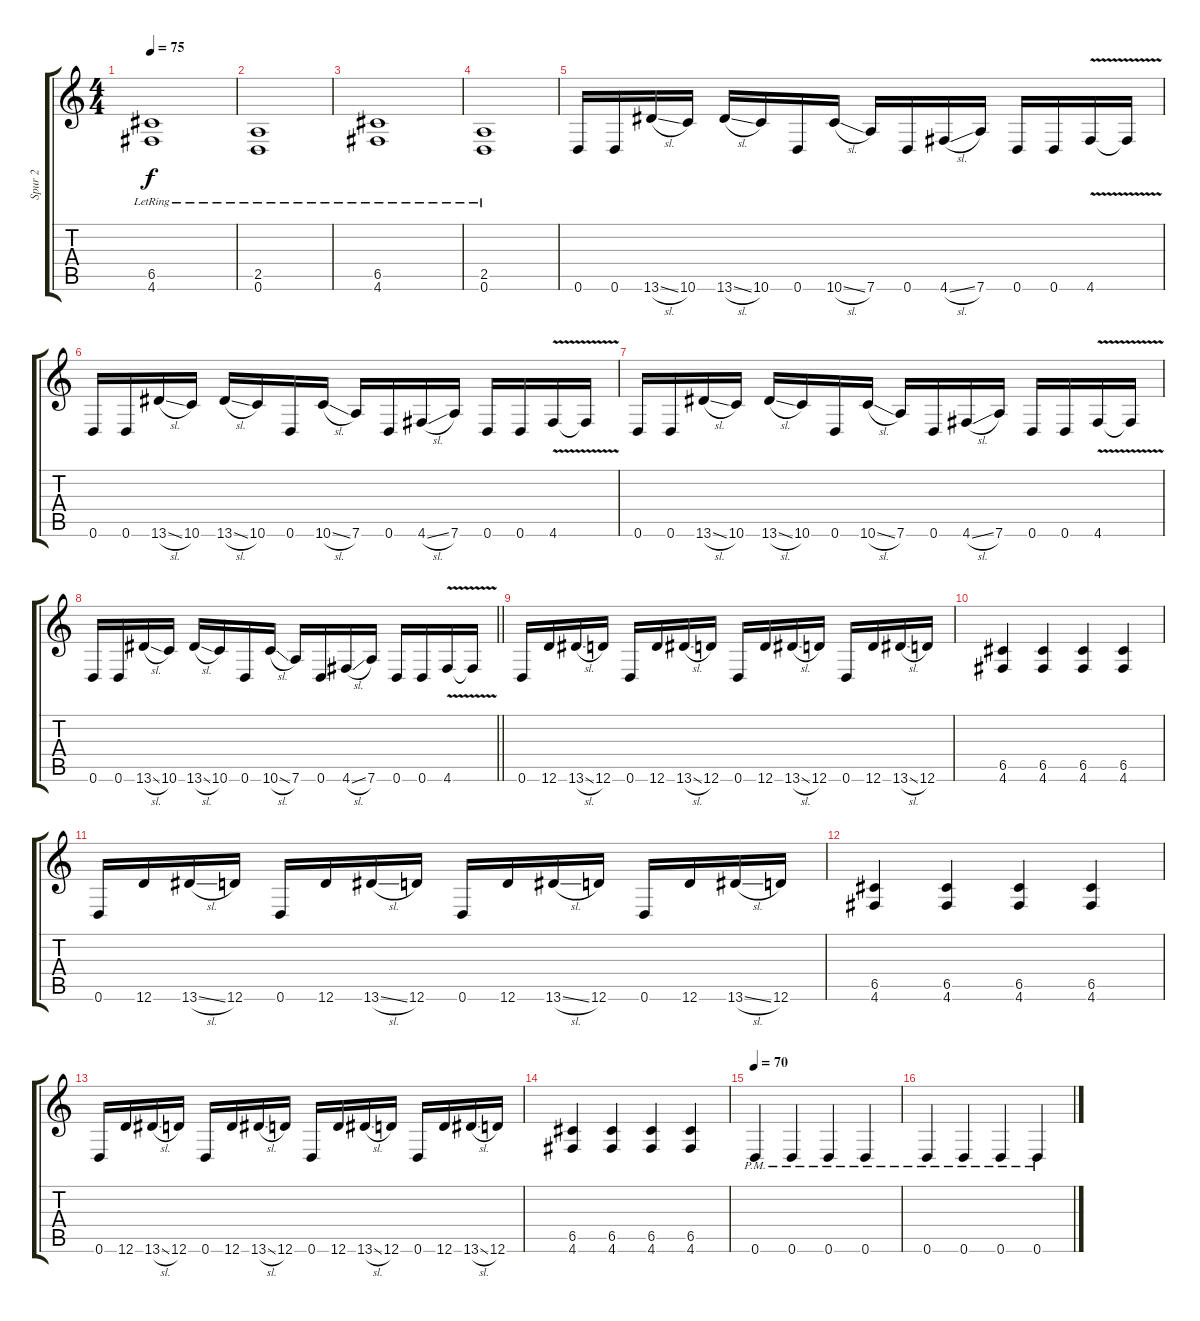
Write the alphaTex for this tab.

\track ("Spur 2" "Spur 2") {instrument distortionguitar}
\staff {score tabs}
\tuning (D4 A3 F3 C3 G2 D2) {hide}
\ts (4 4)
\tempo 75
\clef g2
\ks c
(6.5{lr} 4.6{lr}).1{dy f} |
(2.5{lr} 0.6{lr}).1 |
(6.5{lr} 4.6{lr}).1 |
(2.5{lr} 0.6{lr}).1 |
0.6.16 0.6.16 13.6{sl}.16 10.6.16 13.6{sl}.16 10.6.16 0.6.16 10.6{sl}.16 7.6.16 0.6.16 4.6{sl}.16 7.6.16 0.6.16 0.6.16 4.6{v}.16 4.6{t}.16 |
0.6.16 0.6.16 13.6{sl}.16 10.6.16 13.6{sl}.16 10.6.16 0.6.16 10.6{sl}.16 7.6.16 0.6.16 4.6{sl}.16 7.6.16 0.6.16 0.6.16 4.6{v}.16 4.6{t}.16 |
0.6.16 0.6.16 13.6{sl}.16 10.6.16 13.6{sl}.16 10.6.16 0.6.16 10.6{sl}.16 7.6.16 0.6.16 4.6{sl}.16 7.6.16 0.6.16 0.6.16 4.6{v}.16 4.6{t}.16 |
\barLineRight lightlight
0.6.16 0.6.16 13.6{sl}.16 10.6.16 13.6{sl}.16 10.6.16 0.6.16 10.6{sl}.16 7.6.16 0.6.16 4.6{sl}.16 7.6.16 0.6.16 0.6.16 4.6{v}.16 4.6{t}.16 |
0.6.16 12.6.16 13.6{sl}.16 12.6.16 0.6.16 12.6.16 13.6{sl}.16 12.6.16 0.6.16 12.6.16 13.6{sl}.16 12.6.16 0.6.16 12.6.16 13.6{sl}.16 12.6.16 |
(6.5 4.6).4 (6.5 4.6).4 (6.5 4.6).4 (6.5 4.6).4 |
0.6.16 12.6.16 13.6{sl}.16 12.6.16 0.6.16 12.6.16 13.6{sl}.16 12.6.16 0.6.16 12.6.16 13.6{sl}.16 12.6.16 0.6.16 12.6.16 13.6{sl}.16 12.6.16 |
(6.5 4.6).4 (6.5 4.6).4 (6.5 4.6).4 (6.5 4.6).4 |
0.6.16 12.6.16 13.6{sl}.16 12.6.16 0.6.16 12.6.16 13.6{sl}.16 12.6.16 0.6.16 12.6.16 13.6{sl}.16 12.6.16 0.6.16 12.6.16 13.6{sl}.16 12.6.16 |
(6.5 4.6).4 (6.5 4.6).4 (6.5 4.6).4 (6.5 4.6).4 |
\tempo 70
0.6{pm}.4{volume 3 instrument overdrivenguitar} 0.6{pm}.4 0.6{pm}.4 0.6{pm}.4 |
0.6{pm}.4 0.6{pm}.4 0.6{pm}.4 0.6{pm}.4
